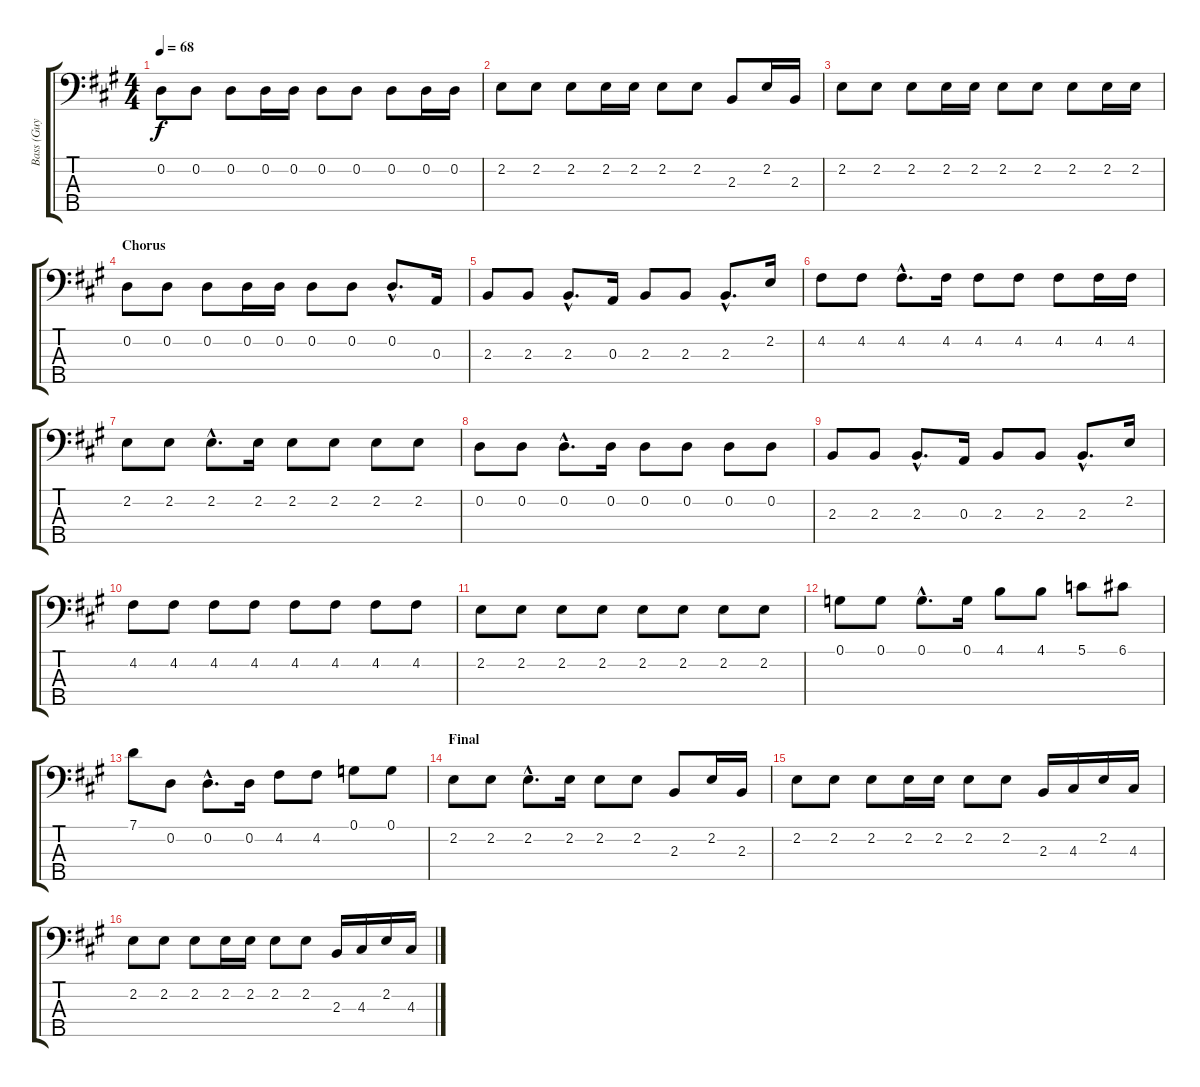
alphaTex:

\track ("Bass (Guy Berryman)" "Bass (Guy ") {instrument electricbasspick}
\staff {score tabs}
\tuning (G2 D2 A1 E1 B0) {hide}
\ts (4 4)
\tempo 68
\clef f4
\ks a
0.2.8{dy f} 0.2.8 0.2.8 0.2.16 0.2.16 0.2.8 0.2.8 0.2.8 0.2.16 0.2.16 |
2.2.8 2.2.8 2.2.8 2.2.16 2.2.16 2.2.8 2.2.8 2.3.8 2.2.16 2.3.16 |
2.2.8 2.2.8 2.2.8 2.2.16 2.2.16 2.2.8 2.2.8 2.2.8 2.2.16 2.2.16 |
\section ("" "Chorus")
0.2.8 0.2.8 0.2.8 0.2.16 0.2.16 0.2.8 0.2.8 0.2{hac}.8{d} 0.3.16 |
2.3.8 2.3.8 2.3{hac}.8{d} 0.3.16 2.3.8 2.3.8 2.3{hac}.8{d} 2.2.16 |
4.2.8 4.2.8 4.2{hac}.8{d} 4.2.16 4.2.8 4.2.8 4.2.8 4.2.16 4.2.16 |
2.2.8 2.2.8 2.2{hac}.8{d} 2.2.16 2.2.8 2.2.8 2.2.8 2.2.8 |
0.2.8 0.2.8 0.2{hac}.8{d} 0.2.16 0.2.8 0.2.8 0.2.8 0.2.8 |
2.3.8 2.3.8 2.3{hac}.8{d} 0.3.16 2.3.8 2.3.8 2.3{hac}.8{d} 2.2.16 |
4.2.8 4.2.8 4.2.8 4.2.8 4.2.8 4.2.8 4.2.8 4.2.8 |
2.2.8 2.2.8 2.2.8 2.2.8 2.2.8 2.2.8 2.2.8 2.2.8 |
0.1.8 0.1.8 0.1{hac}.8{d} 0.1.16 4.1.8 4.1.8 5.1.8 6.1.8 |
7.1.8 0.2.8 0.2{hac}.8{d} 0.2.16 4.2.8 4.2.8 0.1.8 0.1.8 |
\section ("" "Final")
2.2.8 2.2.8 2.2{hac}.8{d} 2.2.16 2.2.8 2.2.8 2.3.8 2.2.16 2.3.16 |
2.2.8 2.2.8 2.2.8 2.2.16 2.2.16 2.2.8 2.2.8 2.3.16 4.3.16 2.2.16 4.3.16 |
2.2.8 2.2.8 2.2.8 2.2.16 2.2.16 2.2.8 2.2.8 2.3.16 4.3.16 2.2.16 4.3.16
